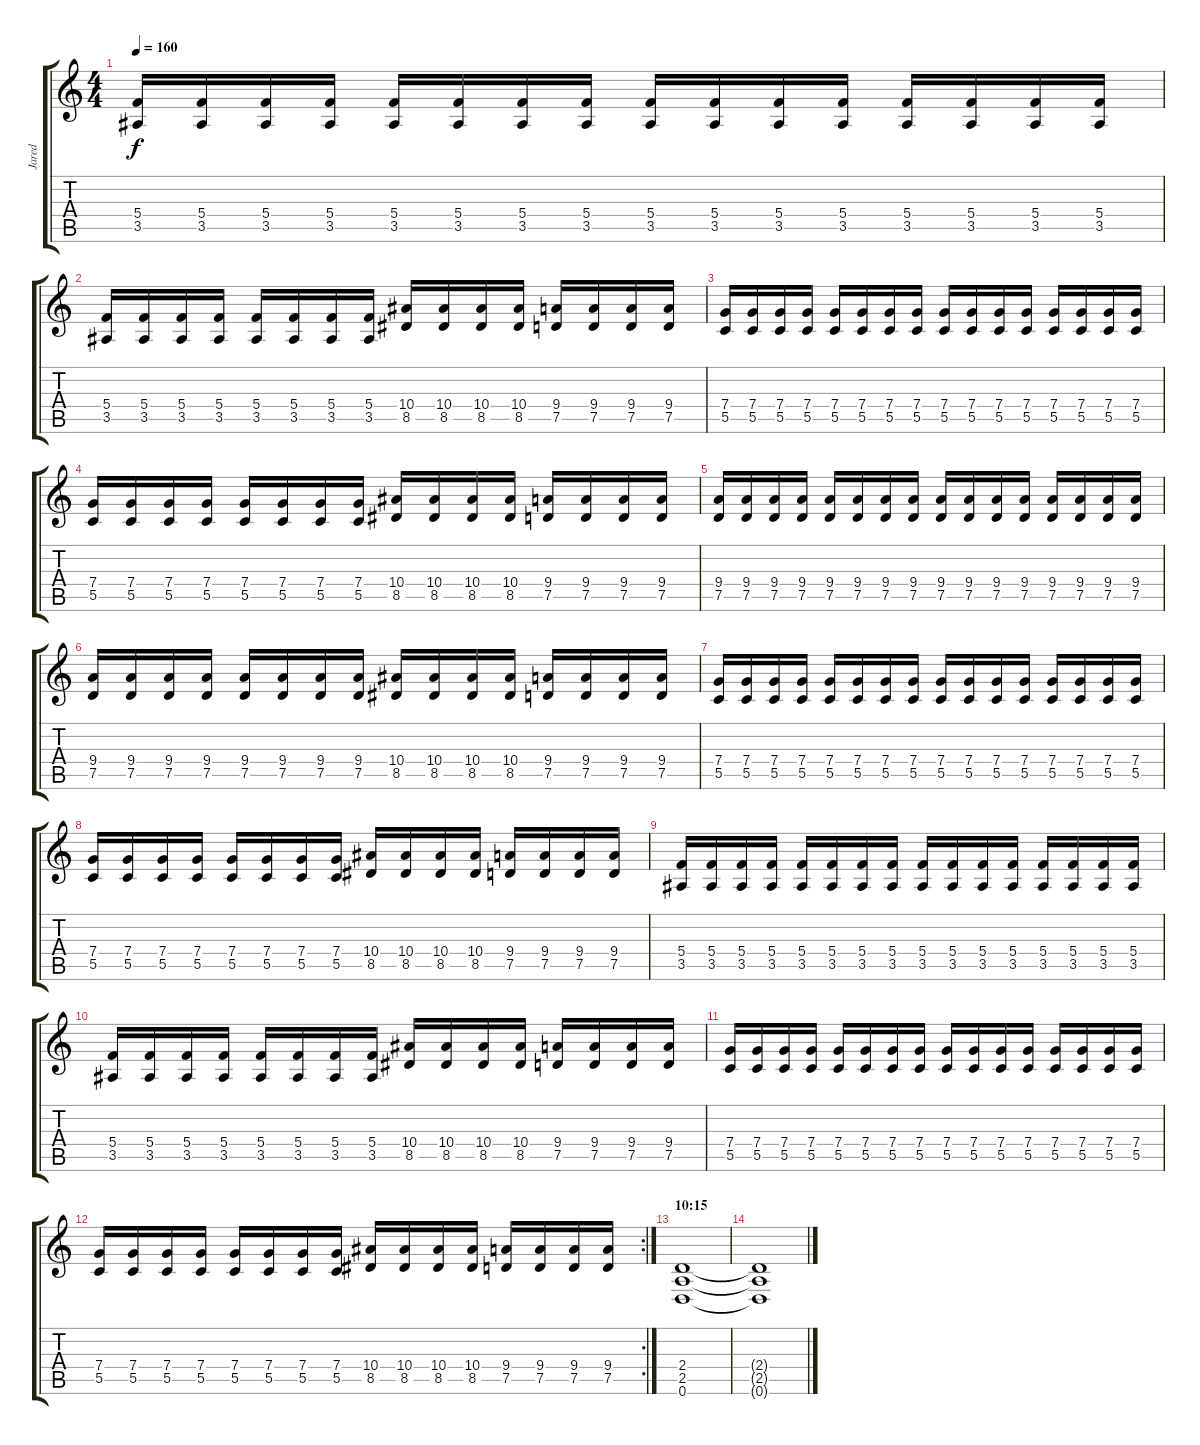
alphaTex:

\track ("Jared" "Jared") {instrument distortionguitar}
\staff {score tabs}
\tuning (D4 A3 F3 C3 G2 D2) {hide}
\ts (4 4)
\tempo 160
\clef g2
\ks c
(5.4 3.5).16{dy f} (5.4 3.5).16 (5.4 3.5).16 (5.4 3.5).16 (5.4 3.5).16 (5.4 3.5).16 (5.4 3.5).16 (5.4 3.5).16 (5.4 3.5).16 (5.4 3.5).16 (5.4 3.5).16 (5.4 3.5).16 (5.4 3.5).16 (5.4 3.5).16 (5.4 3.5).16 (5.4 3.5).16 |
(5.4 3.5).16 (5.4 3.5).16 (5.4 3.5).16 (5.4 3.5).16 (5.4 3.5).16 (5.4 3.5).16 (5.4 3.5).16 (5.4 3.5).16 (10.4 8.5).16 (10.4 8.5).16 (10.4 8.5).16 (10.4 8.5).16 (9.4 7.5).16 (9.4 7.5).16 (9.4 7.5).16 (9.4 7.5).16 |
(7.4 5.5).16 (7.4 5.5).16 (7.4 5.5).16 (7.4 5.5).16 (7.4 5.5).16 (7.4 5.5).16 (7.4 5.5).16 (7.4 5.5).16 (7.4 5.5).16 (7.4 5.5).16 (7.4 5.5).16 (7.4 5.5).16 (7.4 5.5).16 (7.4 5.5).16 (7.4 5.5).16 (7.4 5.5).16 |
(7.4 5.5).16 (7.4 5.5).16 (7.4 5.5).16 (7.4 5.5).16 (7.4 5.5).16 (7.4 5.5).16 (7.4 5.5).16 (7.4 5.5).16 (10.4 8.5).16 (10.4 8.5).16 (10.4 8.5).16 (10.4 8.5).16 (9.4 7.5).16 (9.4 7.5).16 (9.4 7.5).16 (9.4 7.5).16 |
(9.4 7.5).16 (9.4 7.5).16 (9.4 7.5).16 (9.4 7.5).16 (9.4 7.5).16 (9.4 7.5).16 (9.4 7.5).16 (9.4 7.5).16 (9.4 7.5).16 (9.4 7.5).16 (9.4 7.5).16 (9.4 7.5).16 (9.4 7.5).16 (9.4 7.5).16 (9.4 7.5).16 (9.4 7.5).16 |
(9.4 7.5).16 (9.4 7.5).16 (9.4 7.5).16 (9.4 7.5).16 (9.4 7.5).16 (9.4 7.5).16 (9.4 7.5).16 (9.4 7.5).16 (10.4 8.5).16 (10.4 8.5).16 (10.4 8.5).16 (10.4 8.5).16 (9.4 7.5).16 (9.4 7.5).16 (9.4 7.5).16 (9.4 7.5).16 |
(7.4 5.5).16 (7.4 5.5).16 (7.4 5.5).16 (7.4 5.5).16 (7.4 5.5).16 (7.4 5.5).16 (7.4 5.5).16 (7.4 5.5).16 (7.4 5.5).16 (7.4 5.5).16 (7.4 5.5).16 (7.4 5.5).16 (7.4 5.5).16 (7.4 5.5).16 (7.4 5.5).16 (7.4 5.5).16 |
(7.4 5.5).16 (7.4 5.5).16 (7.4 5.5).16 (7.4 5.5).16 (7.4 5.5).16 (7.4 5.5).16 (7.4 5.5).16 (7.4 5.5).16 (10.4 8.5).16 (10.4 8.5).16 (10.4 8.5).16 (10.4 8.5).16 (9.4 7.5).16 (9.4 7.5).16 (9.4 7.5).16 (9.4 7.5).16 |
(5.4 3.5).16 (5.4 3.5).16 (5.4 3.5).16 (5.4 3.5).16 (5.4 3.5).16 (5.4 3.5).16 (5.4 3.5).16 (5.4 3.5).16 (5.4 3.5).16 (5.4 3.5).16 (5.4 3.5).16 (5.4 3.5).16 (5.4 3.5).16 (5.4 3.5).16 (5.4 3.5).16 (5.4 3.5).16 |
(5.4 3.5).16 (5.4 3.5).16 (5.4 3.5).16 (5.4 3.5).16 (5.4 3.5).16 (5.4 3.5).16 (5.4 3.5).16 (5.4 3.5).16 (10.4 8.5).16 (10.4 8.5).16 (10.4 8.5).16 (10.4 8.5).16 (9.4 7.5).16 (9.4 7.5).16 (9.4 7.5).16 (9.4 7.5).16 |
(7.4 5.5).16 (7.4 5.5).16 (7.4 5.5).16 (7.4 5.5).16 (7.4 5.5).16 (7.4 5.5).16 (7.4 5.5).16 (7.4 5.5).16 (7.4 5.5).16 (7.4 5.5).16 (7.4 5.5).16 (7.4 5.5).16 (7.4 5.5).16 (7.4 5.5).16 (7.4 5.5).16 (7.4 5.5).16 |
\rc 2
(7.4 5.5).16 (7.4 5.5).16 (7.4 5.5).16 (7.4 5.5).16 (7.4 5.5).16 (7.4 5.5).16 (7.4 5.5).16 (7.4 5.5).16 (10.4 8.5).16 (10.4 8.5).16 (10.4 8.5).16 (10.4 8.5).16 (9.4 7.5).16 (9.4 7.5).16 (9.4 7.5).16 (9.4 7.5).16 |
\section ("" "10:15")
(2.4 2.5 0.6).1 |
(2.4{t} 2.5{t} 0.6{t}).1
